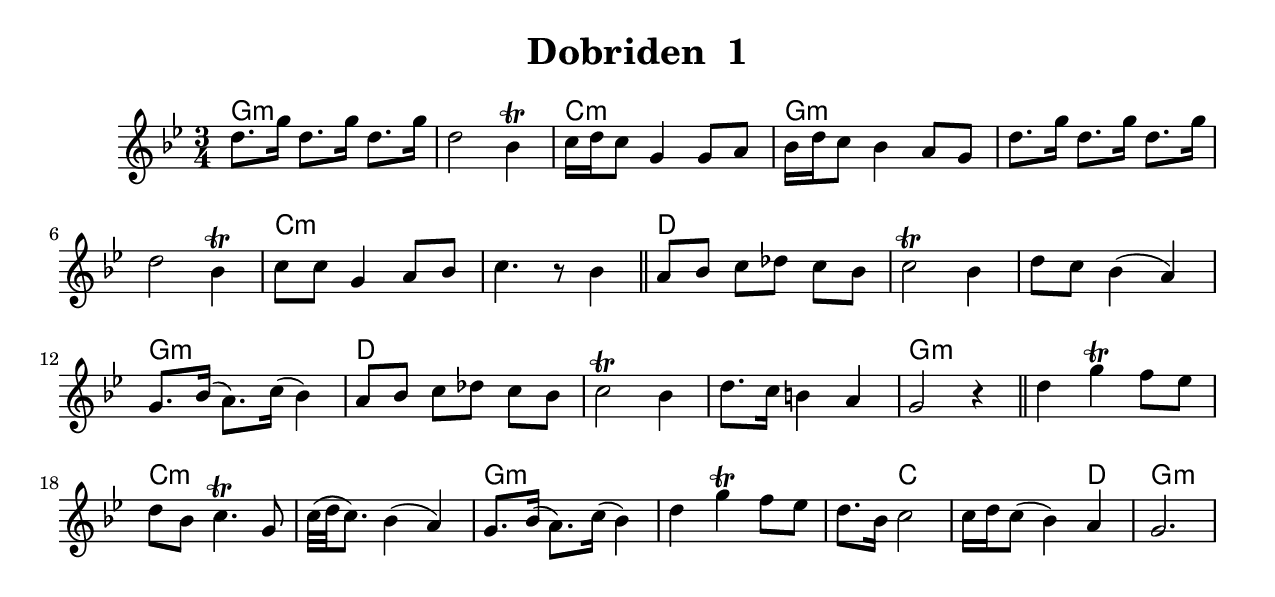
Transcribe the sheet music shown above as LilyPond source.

\version "2.18.0"
\include "english.ly"
\paper{
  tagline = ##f
  print-all-headers = ##t
  #(set-paper-size "letter")
}
date = #(strftime "%d-%m-%Y" (localtime (current-time)))

%\markup{ \italic{ " Updated " \date  }  }

%\markup{ Got something to say? }

global = {
  \clef treble
  \key g \minor
  \time 3/4
  \set Score.markFormatter = #format-mark-box-alphabet
}

%#################################### Melody ########################
melody = \relative c'' {
  \global
  %\partial 16*3 a16 d f   %lead in notes
  d8. g16 d8. g16 d8. g16
  d2 bf4 \trill
  c16 d c8 g4 g8 a|
  bf16 d c8 bf4 a8 g

  d'8. g16 d8. g16 d8. g16
  d2 bf4 \trill
  c8 c g4 a8 bf|
  c4. r8 bf4 \bar "||"
  a8 [bf] c [df] c [bf]|
  c2 \trill bf4
  d8 c bf4(a)

  g8. bf16(a8.) c16(bf4)| %kvetch

  a8 [bf] c [df] c [bf]|
  c2 \trill bf4
  d8. c16 b4 a
  g2 r4 \bar"||"

  d'4 g\trill f8 ef|
  d8 bf c4.\trill g8
  c32(d c8.) bf4(a)|
  g8. bf16(a8.) c16(bf4)| %kvetch

  d4 g\trill f8 ef|
  d8. bf16 c2|
  c16 d c8(bf4) a
  g2.
}
%################################# Lyrics #####################
%\addlyrics{  }
%################################# Chords #######################
harmonies = \chordmode {
  g4*6:m
  c4*3:m
  g4*9:m
  c4*6:m
  %bar
  d4*9
  g4*3:m
  d4*9
  g4*6:m
  %bar
  c4*6:m
  g4*7:m
  c4*4
  d4
  g4*3:m

}

\score {
  <<
    \new ChordNames {
      \set chordChanges = ##t
      \harmonies
    }
    \new Staff
    \melody
  >>
  \header{
    title= "Dobriden  1"
    subtitle=""
    composer= ""
    instrument =""
    arranger= ""
  }
  \layout{indent = 1.0\cm}
  \midi {
    \tempo 4 = 120

    % \midi { }
  }
}
%{
% more verses:
\markup{}
\markup {
  \fill-line {
    \hspace #0.1 % distance from left margin
    \column {
      \line { "1."
	\column {
	  ""
	}
      }
      \hspace #0.2 % vertical distance between verses
      \line { "2."
	\column {
	 ""
	}
      }
    }
    \hspace #0.1  % horiz. distance between columns
    \column {
      \line { "3."
	\column {
	  ""
	}
      }
      \hspace #0.2 % distance between verses
      \line { "4."
	\column {
	 ""
	}
      }
    }
    \hspace #0.1 % distance to right margin
  }
}

%}
